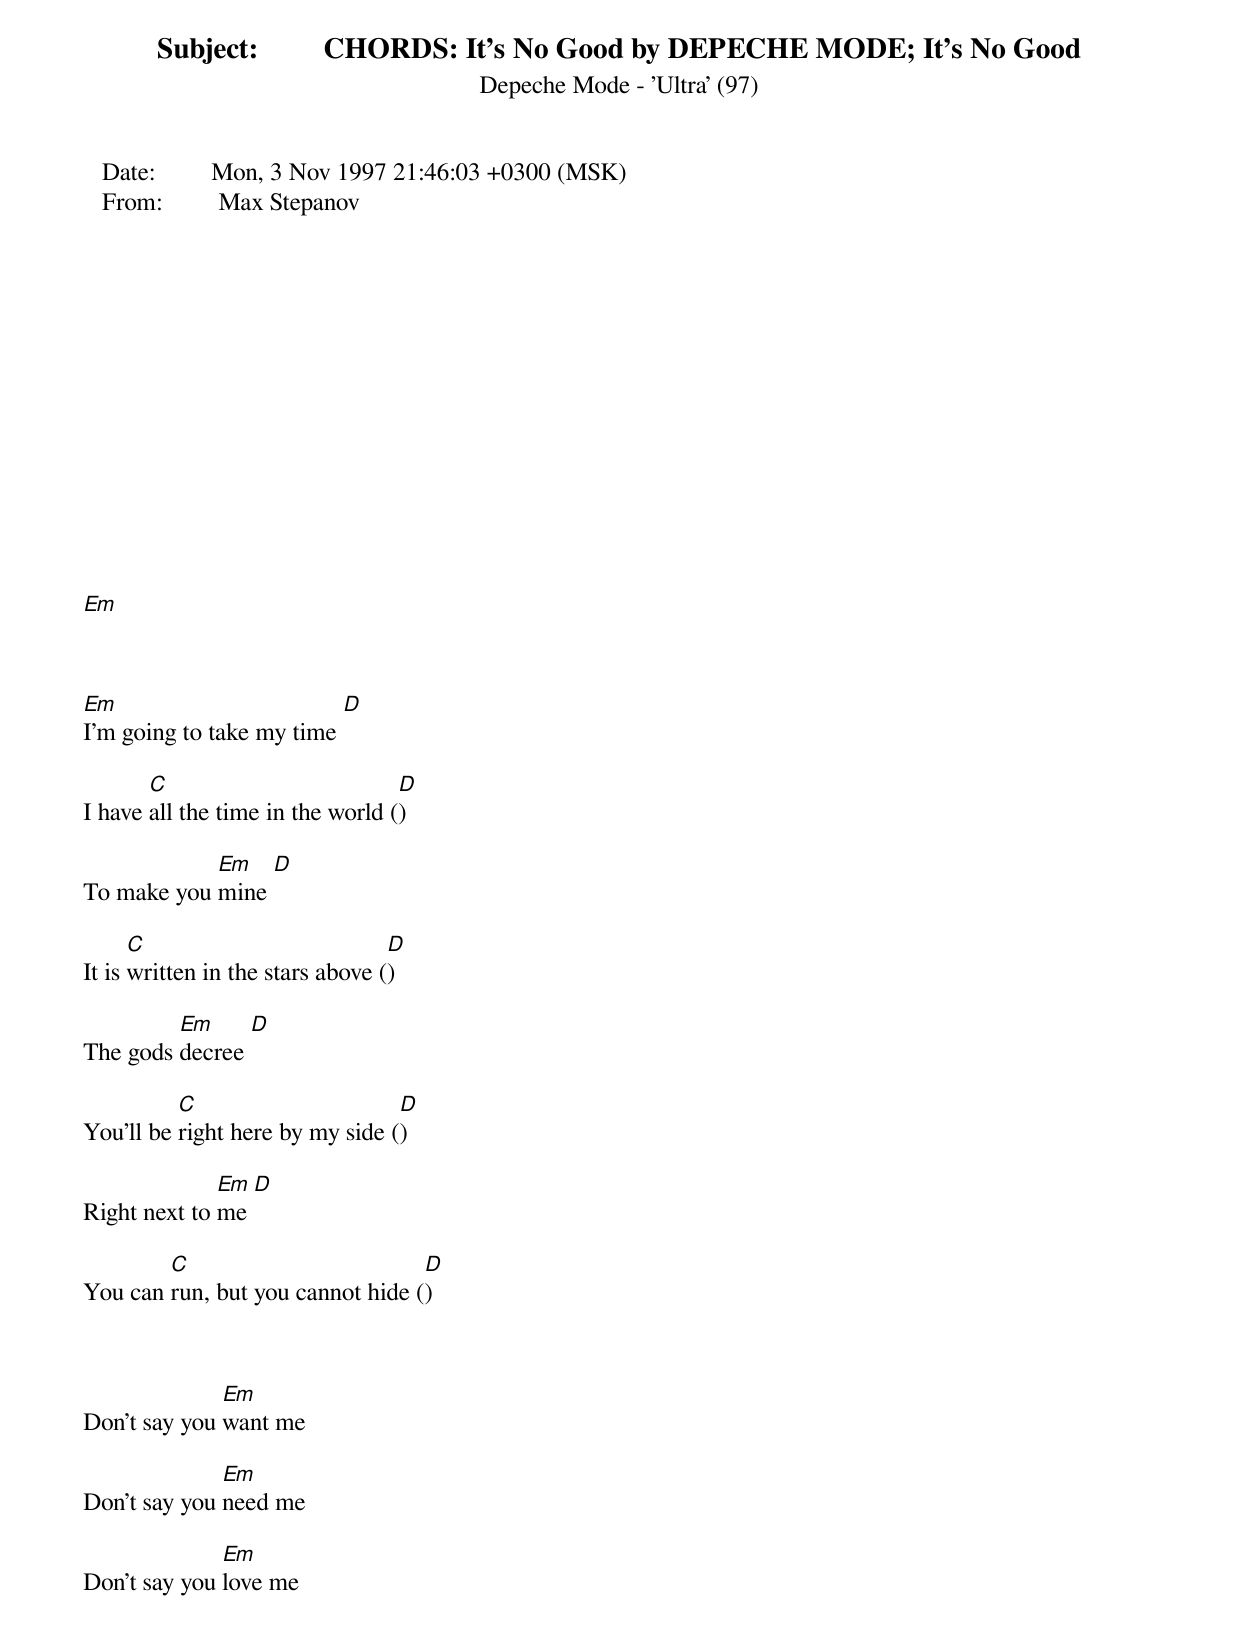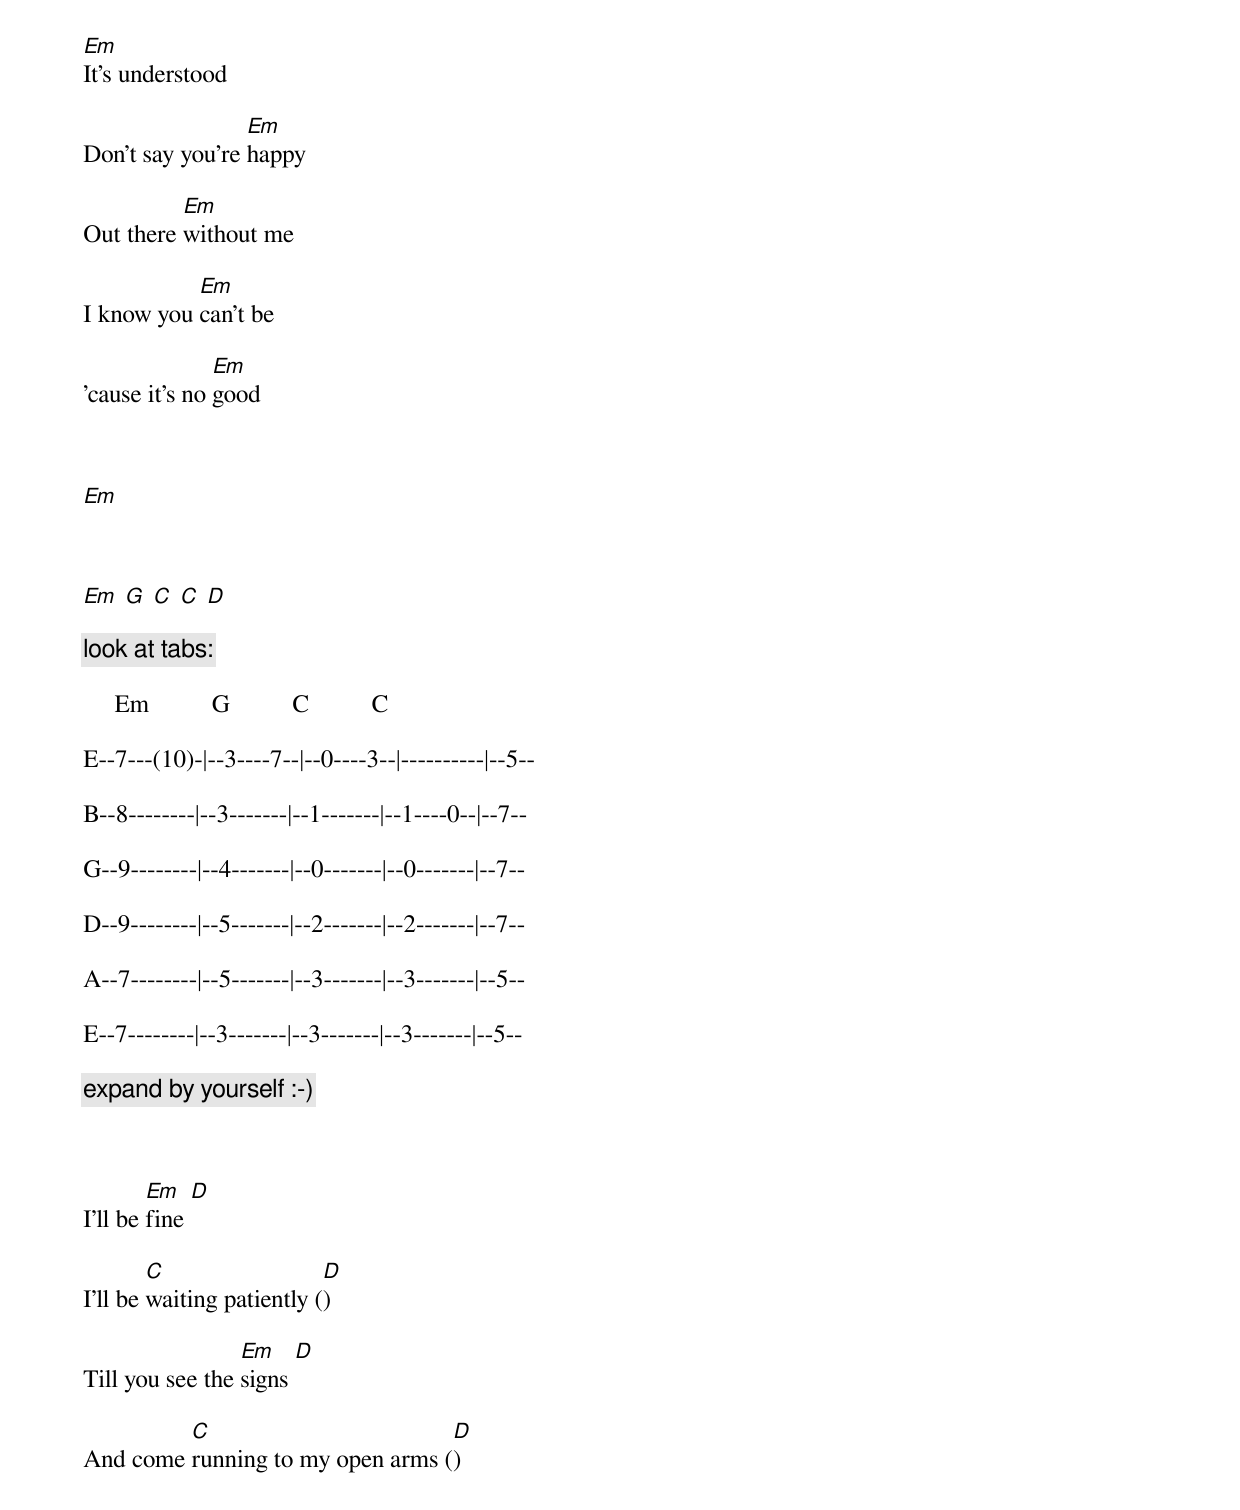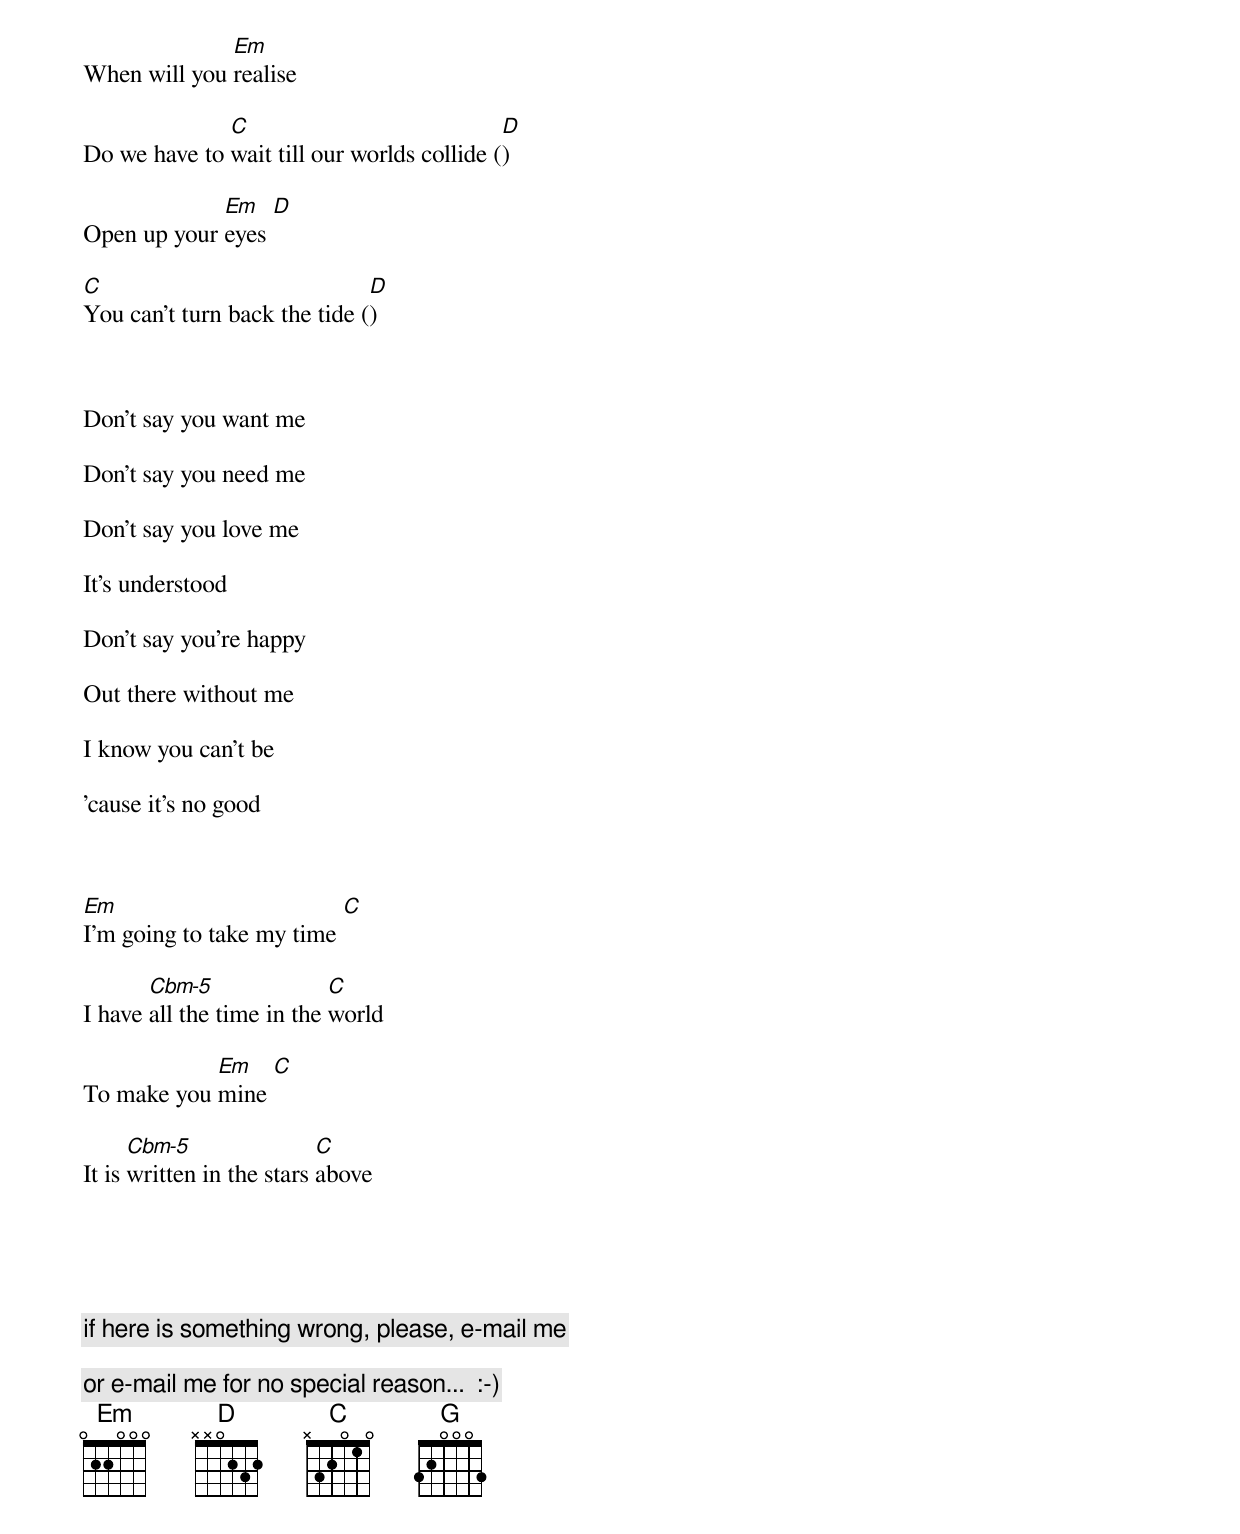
Subject:         CHORDS: It's No Good by DEPECHE MODE
   Date:         Mon, 3 Nov 1997 21:46:03 +0300 (MSK)
   From:         Max Stepanov <pprofi@dux.ru>

{title: It's No Good}

{subtitle: Depeche Mode - 'Ultra' (97)}





{define: Em   - 789977 or 022000}

{define: C    - 335553}

{define: D    - 557775}

{define: Cbm-5- xx5653 or just play like this 022020}





[Em]



[Em]I'm going to take my time [D]

I have [C]all the time in the world ([D])

To make you [Em]mine [D]

It is [C]written in the stars above ([D])

The gods [Em]decree [D]

You'll be [C]right here by my side ([D])

Right next to [Em]me [D]

You can [C]run, but you cannot hide ([D])



Don't say you [Em]want me

Don't say you [Em]need me

Don't say you [Em]love me

[Em]It's understood

Don't say you're [Em]happy

Out there [Em]without me

I know you [Em]can't be

'cause it's no [Em]good



[Em]



[Em] [G] [C] [C] [D]

{comment: look at tabs:}

     Em          G          C          C

E--7---(10)-|--3----7--|--0----3--|----------|--5--

B--8--------|--3-------|--1-------|--1----0--|--7--

G--9--------|--4-------|--0-------|--0-------|--7--

D--9--------|--5-------|--2-------|--2-------|--7--

A--7--------|--5-------|--3-------|--3-------|--5--

E--7--------|--3-------|--3-------|--3-------|--5--

{comment: expand by yourself :-)}



I'll be [Em]fine [D]

I'll be [C]waiting patiently ([D])

Till you see the [Em]signs [D]

And come [C]running to my open arms ([D])

When will you [Em]realise

Do we have to [C]wait till our worlds collide ([D])

Open up your [Em]eyes [D]

[C]You can't turn back the tide ([D])



Don't say you want me

Don't say you need me

Don't say you love me

It's understood

Don't say you're happy

Out there without me

I know you can't be

'cause it's no good



[Em]I'm going to take my time [C]

I have [Cbm-5]all the time in the [C]world

To make you [Em]mine [C]

It is [Cbm-5]written in the stars [C]above





{comment: if here is something wrong, please, e-mail me}

{comment: or e-mail me for no special reason...  :-)}
